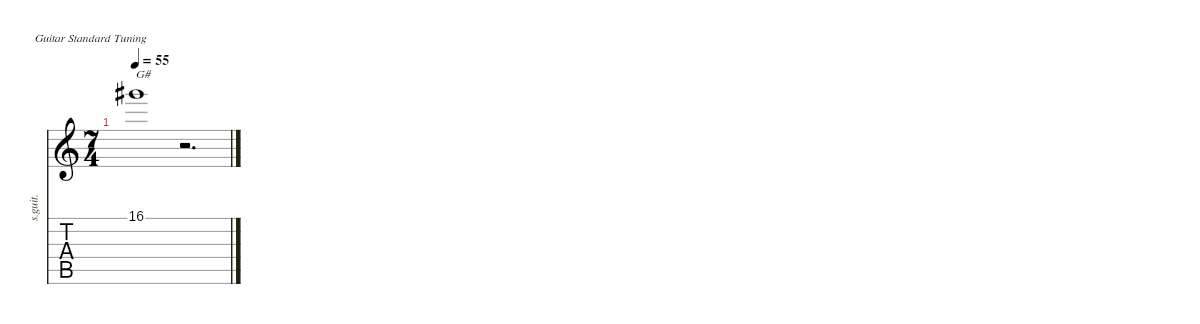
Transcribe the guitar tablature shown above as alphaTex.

\defaultSystemsLayout 4
\hideDynamics
\bracketExtendMode nobrackets
\track ("Keyboard Synth" "s.guit.") {instrument lead2sawtooth}
\staff {score tabs}
\tuning (E4 B3 G3 D3 A2 E2)
\displaytranspose 12
\ts (7 4)
\beaming (8 2 2 2 2)
\tempo 55
\clef g2
\ks c
16.1{acc #}.1{txt "G#" lyrics (0 "") lyrics (1 "") lyrics (2 "") lyrics (3 "") lyrics (4 "") dy p} r.2{d}
